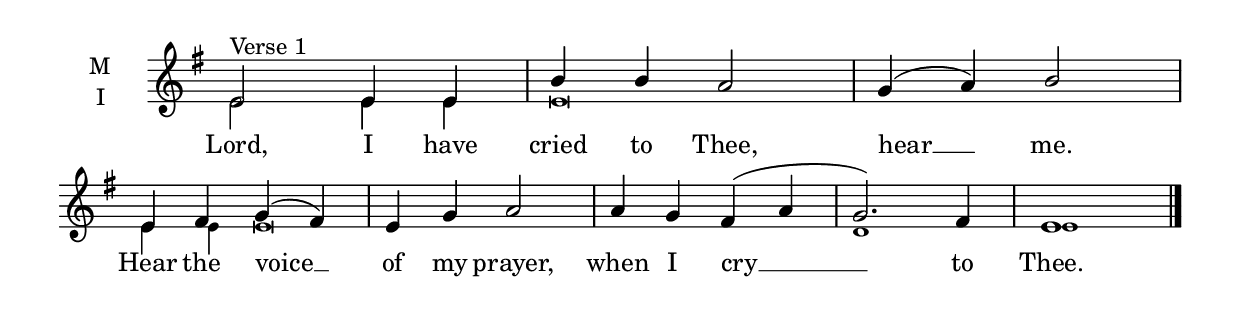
\version "2.18.2"

global = {
  \time 4/4 % Starts with
  \key g \major
  \set Timing.defaultBarType = "" %% Only put bar lines where I say
}

lyricText = \lyricmode {
  Lord, I have cried to Thee, hear __ me.
  Hear the voice __ of my prayer,
  when  I cry __ to Thee.
}

melody = \relative g' {
  e2^\markup{Verse 1} e4 e  b' b a2 g4( a4) b2
  e,4 fis g( fis) e g a2
  a4 g fis( a g2.) fis4 e1
  \bar"|."
}

ison = \relative c' { \global \tiny
  e2 e4 e e\breve
  e4 e e\breve s2
  d1 e1
}

\score {
  \new ChoirStaff <<
    \new Staff \with {
      midiInstrument = "choir aahs"
      instrumentName = \markup \center-column { M I }
    } <<
      \new Voice = "melody" { \voiceOne \melody }
      \new Voice = "ison" { \voiceTwo \ison }
    >>
    \new Lyrics \with {
      \override VerticalAxisGroup #'staff-affinity = #CENTER
    } \lyricsto "melody" \lyricText

  >>
  \layout {
    \context {
      \Staff
      \remove "Time_signature_engraver"
    }
    \context {
      \Score
      \omit BarNumber
    }
  }
  \midi { \tempo 4 = 150
          \context {
            \Voice
            \remove "Dynamic_performer"
    }
  }
}
